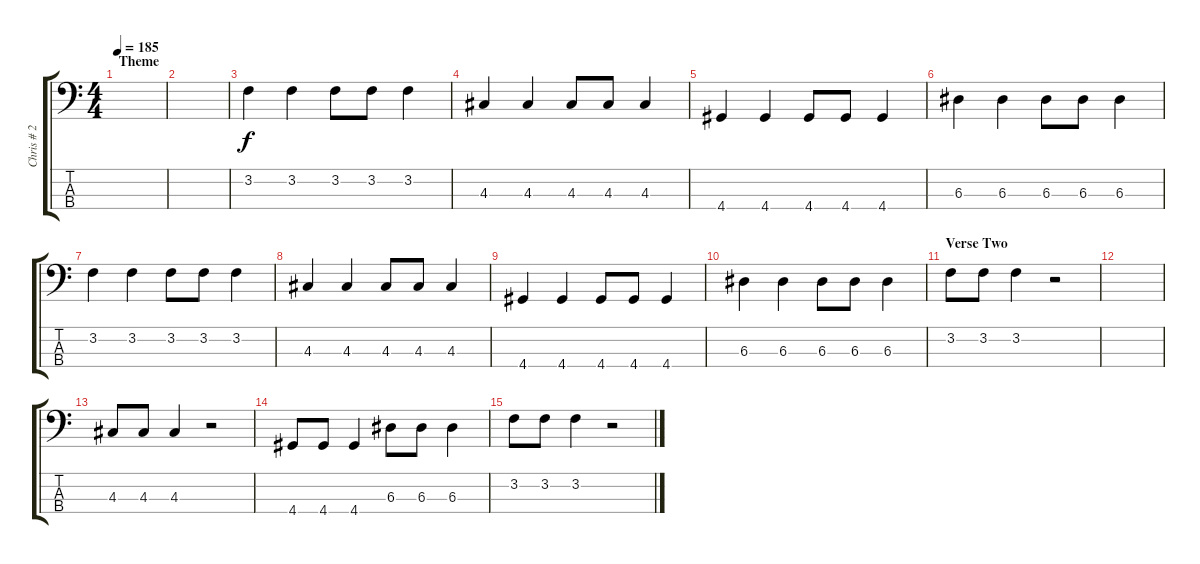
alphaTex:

\track ("Chris # 2" "Chris # 2") {instrument electricbassfinger}
\staff {score tabs}
\tuning (G2 D2 A1 E1) {hide}
\ts (4 4)
\section ("" "Theme")
\tempo 185
\clef f4
\ks c
|
|
3.2.4 3.2.4 3.2.8 3.2.8 3.2.4 |
4.3.4 4.3.4 4.3.8 4.3.8 4.3.4 |
4.4.4 4.4.4 4.4.8 4.4.8 4.4.4 |
6.3.4 6.3.4 6.3.8 6.3.8 6.3.4 |
3.2.4 3.2.4 3.2.8 3.2.8 3.2.4 |
4.3.4 4.3.4 4.3.8 4.3.8 4.3.4 |
4.4.4 4.4.4 4.4.8 4.4.8 4.4.4 |
6.3.4 6.3.4 6.3.8 6.3.8 6.3.4 |
\section ("" "Verse Two")
3.2.8 3.2.8 3.2.4 r.2 |
|
4.3.8 4.3.8 4.3.4 r.2 |
4.4.8 4.4.8 4.4.4 6.3.8 6.3.8 6.3.4 |
3.2.8 3.2.8 3.2.4 r.2
